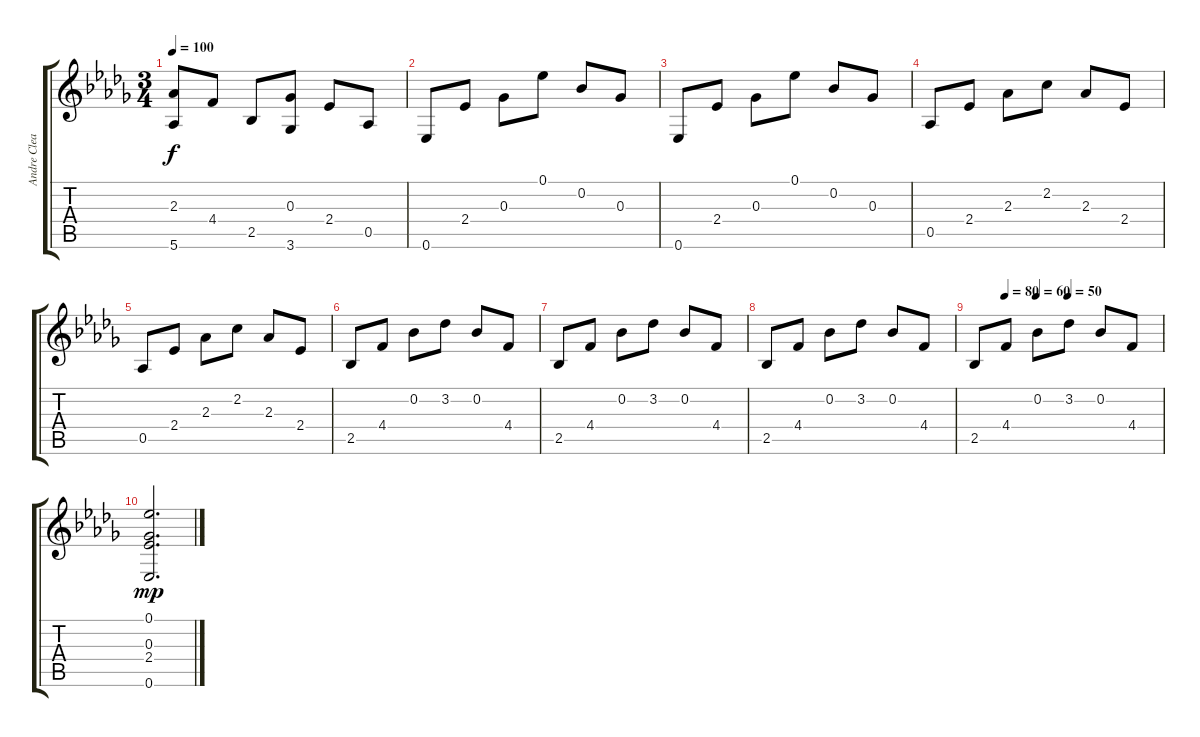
\track ("Andre Clean Guitar" "Andre Clea") {instrument electricguitarjazz}
\staff {score tabs}
\tuning (Eb4 Bb3 Gb3 Db3 Ab2 Eb2) {hide}
\ts (3 4)
\tempo 100
\clef g2
\ks bbminor
(2.3 5.6).8{dy f} 4.4.8 2.5.8 (0.3 3.6).8 2.4.8 0.5.8 |
0.6.8 2.4.8 0.3.8 0.1.8 0.2.8 0.3.8 |
0.6.8 2.4.8 0.3.8 0.1.8 0.2.8 0.3.8 |
0.5.8 2.4.8 2.3.8 2.2.8 2.3.8 2.4.8 |
0.5.8 2.4.8 2.3.8 2.2.8 2.3.8 2.4.8 |
2.5.8 4.4.8 0.2.8 3.2.8 0.2.8 4.4.8 |
2.5.8 4.4.8 0.2.8 3.2.8 0.2.8 4.4.8 |
2.5.8 4.4.8 0.2.8 3.2.8 0.2.8 4.4.8 |
\tempo (80 0.16666666666666666)
\tempo (60 0.3333333333333333)
\tempo (50 0.5)
2.5.8 4.4.8 0.2.8 3.2.8 0.2.8 4.4.8 |
(0.1 0.3 2.4 0.6).2{d dy mp}
